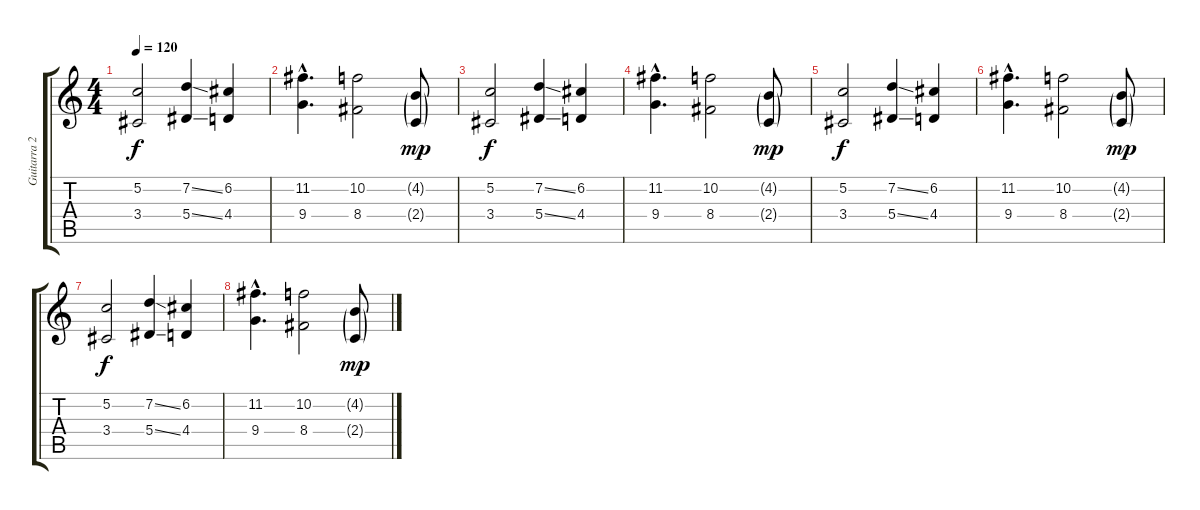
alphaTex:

\track ("Guitarra 2" "Guitarra 2") {instrument overdrivenguitar}
\staff {score tabs}
\tuning (C4 G3 Eb3 Bb2 F2 C2) {hide}
\ts (4 4)
\tempo 120
\clef g2
\ks c
(5.2 3.4).2{dy f} (7.2{ss} 5.4{ss}).4 (6.2 4.4).4 |
(11.2{hac} 9.4{hac}).4{d} (10.2 8.4).2 (4.2{g} 2.4{g}).8{dy mp} |
(5.2 3.4).2{dy f} (7.2{ss} 5.4{ss}).4 (6.2 4.4).4 |
(11.2{hac} 9.4{hac}).4{d} (10.2 8.4).2 (4.2{g} 2.4{g}).8{dy mp} |
(5.2 3.4).2{dy f} (7.2{ss} 5.4{ss}).4 (6.2 4.4).4 |
(11.2{hac} 9.4{hac}).4{d} (10.2 8.4).2 (4.2{g} 2.4{g}).8{dy mp} |
(5.2 3.4).2{dy f} (7.2{ss} 5.4{ss}).4 (6.2 4.4).4 |
(11.2{hac} 9.4{hac}).4{d} (10.2 8.4).2 (4.2{g} 2.4{g}).8{dy mp}
